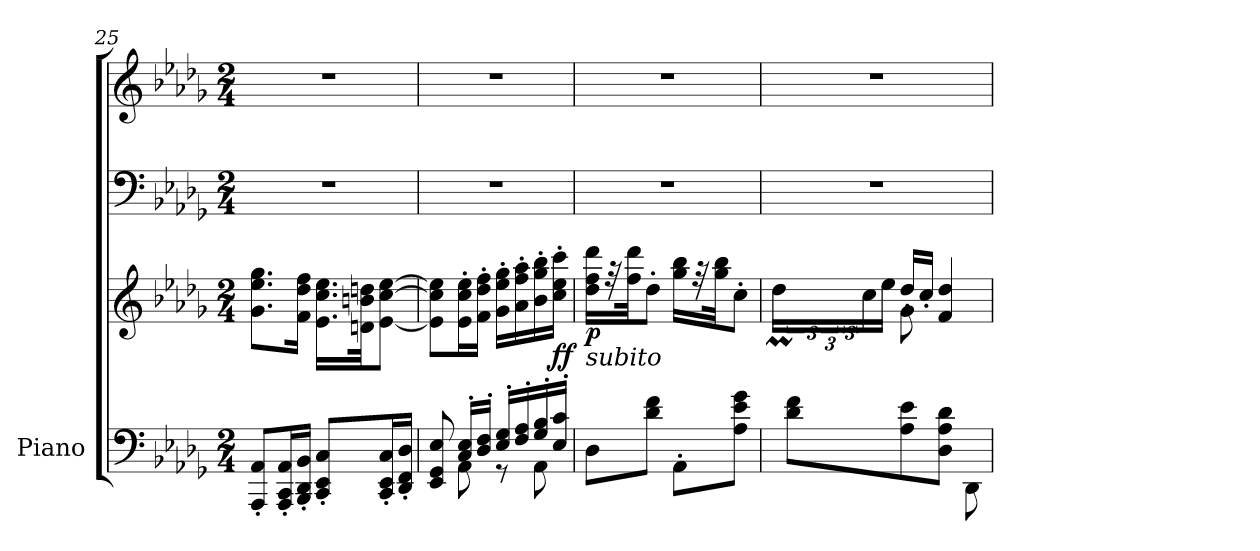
**kern	**kern	**kern	**kern	**dynam
*part1	*part1	*part1	*part1	*part1
*staff4	*staff3	*staff2	*staff1	*staff1/2/3/4
*I"Piano	*	*	*	*
*I'Pno.	*	*	*	*
*clefF4	*clefG2	*clefF4	*clefG2	*
*k[b-e-a-d-g-]	*k[b-e-a-d-g-]	*k[b-e-a-d-g-]	*k[b-e-a-d-g-]	*
*M2/4	*M2/4	*M2/4	*M2/4	*
=25	=25	=25	=25	=25
8AAA-/' 8AA-/'L	8.g-\ 8.ee-\ 8.gg-\L	2r	2r	.
16AAA-/' 16CC/' 16AA-/'L	.	.	.	.
16BBB-/' 16DD-/' 16BB-/'JJ	16f\ 16dd-\ 16ff\Jk	.	.	.
8CC/' 8EE-/' 8C/'L	16.e-\ 16.cc\ 16.ee-\LL	.	.	.
.	32dn\ 32bn\ 32ddn\JK	.	.	.
16CC/' 16EE-/' 16C/'L	[8e-\ [8cc\ [8ee-\J	.	.	.
16DD-/' 16FF/' 16D-/'JJ	.	.	.	.
=26	=26	=26	=26	=26
*^	*	*	*	*
8EE-/ 8GG-/ 8E-/	8ryy	8e-\] 8cc\] 8ee-\]L	2r	2r	.
16C/' 16E-/'LL	8AA-\	16e-\' 16cc\' 16ee-\'L	.	.	.
16D-/' 16F/'JJ	.	16f\' 16dd-\' 16ff\'JJ	.	.	.
16E-/' 16G-/'LL	8r	16g-\' 16ee-\' 16gg-\'LL	.	.	.
16F/' 16A-/'	.	16a-\' 16ff\' 16aa-\'	.	.	.
16G-/' 16B-/'	8AA-\	16b-\' 16gg-\' 16bb-\'	.	.	.
!	!	!	!	!	!LO:DY:b=3
16E-/' 16c/'JJ	.	16cc\' 16ee-\' 16ccc\'JJ	.	.	ff
*v	*v	*	*	*	*
=27	=27	=27	=27	=27
!	!LO:TX:b:i:t=subito	!	!	!
!	!	!	!	!LO:DY:b=3
8D-\L	16dd-\ 16ff\ 16ddd-\LL	2r	2r	p
.	32r	.	.	.
.	32ff\ 32ddd-\JK	.	.	.
8d-\ 8f\J	8dd-'\J	.	.	.
8AA-'\L	16gg-\ 16bb-\LL	.	.	.
.	32r	.	.	.
.	32gg-\ 32bb-\JK	.	.	.
8A-\ 8e-\ 8g-\J	8cc'\J	.	.	.
!!LO:LB:g=z
=28	=28	=28	=28	=28
!	!LO:N:vis=128	!	!	!
*	*^	*	*	*
*	*	*Xbrackettup	*	*	*
8d-\ 8f\L	96cc!yy	24dd-M\LL	2r	2r	.
!	!LO:N:vis=128	!	!	!	!
.	96dd-!yy	.	.	.	.
!	!LO:N:vis=128	!	!	!	!
.	96cc!yy	.	.	.	.
!	!LO:N:vis=128	!	!	!	!
.	96dd-!yy	.	.	.	.
.	48ryy	24cc\	.	.	.
.	48ryy	.	.	.	.
.	24ryy	24ee-\JJ	.	.	.
8A-\ 8e-\	8g-\	16dd-'/LL	.	.	.
.	.	16cc'/JJ	.	.	.
8D-\ 8A-\ 8d-\J	4ryy	4f/ 4dd-/	.	.	.
8DD-\	.	.	.	.	.
*	*v	*v	*	*	*
=	=	=	=	=
*-	*-	*-	*-	*-
